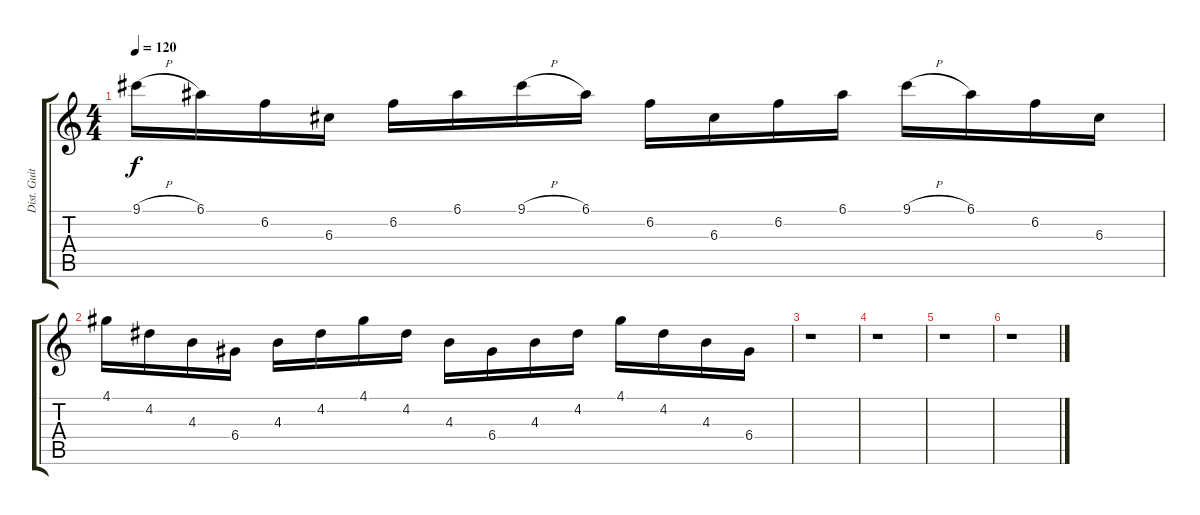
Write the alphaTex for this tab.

\track ("Dist. Guitar" "Dist. Guit") {instrument distortionguitar}
\staff {score tabs}
\tuning (E4 B3 G3 D3 A2 E2) {hide}
\ts (4 4)
\tempo 120
\clef g2
\ks c
9.1{h}.16{dy f balance 16} 6.1.16 6.2.16 6.3.16 6.2.16 6.1.16 9.1{h}.16{balance 0} 6.1.16 6.2.16 6.3.16 6.2.16 6.1.16 9.1{h}.16{balance 16} 6.1.16 6.2.16 6.3.16 |
4.1.16{balance 0} 4.2.16 4.3.16 6.4.16 4.3.16 4.2.16 4.1.16{balance 16} 4.2.16 4.3.16 6.4.16 4.3.16 4.2.16 4.1.16{balance 0} 4.2.16 4.3.16 6.4.16 |
r.1 |
r.1 |
r.1 |
r.1
